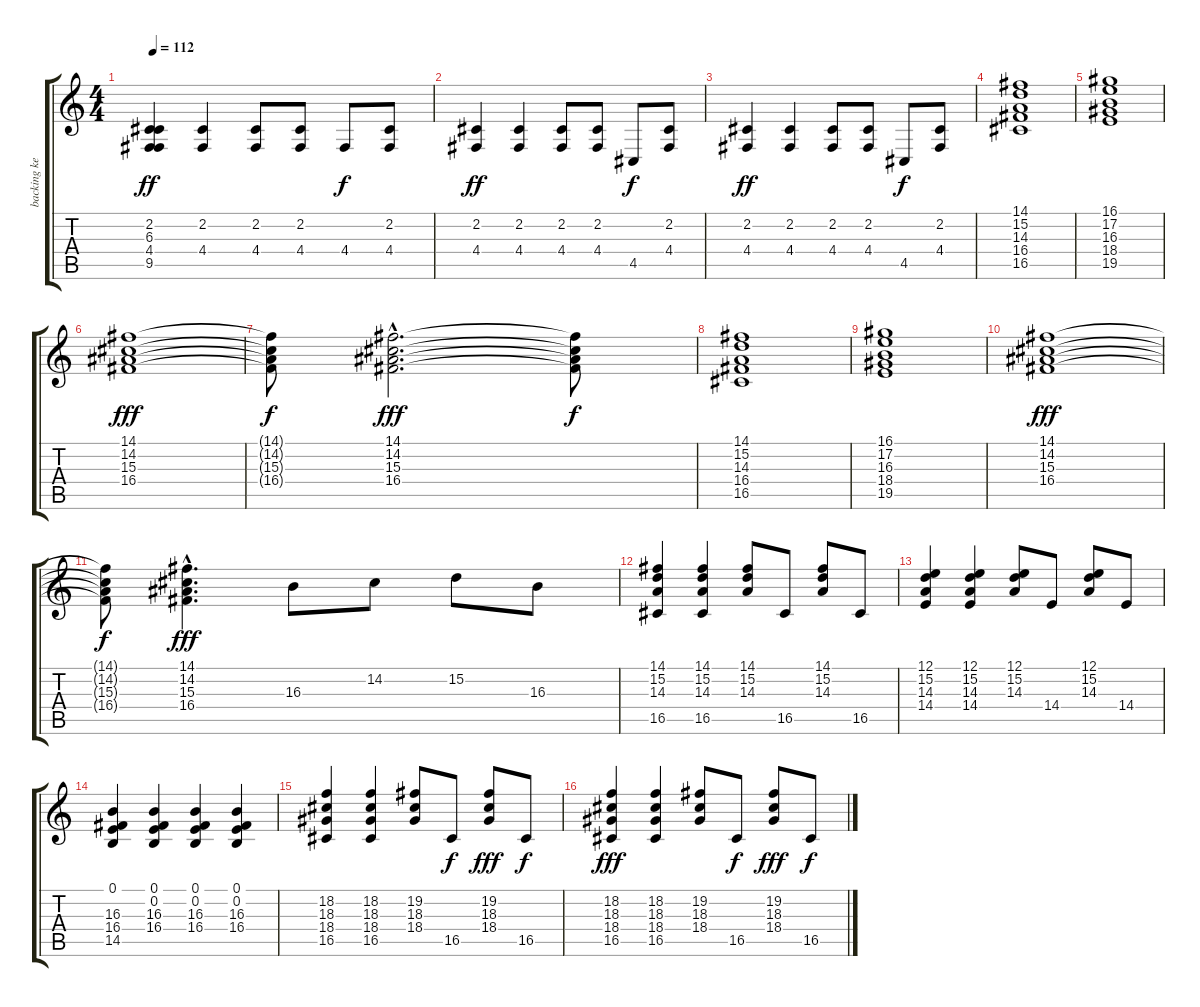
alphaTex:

\track ("backing keyboards" "backing ke") {instrument rockorgan}
\staff {score tabs}
\tuning (E4 B3 G3 D3 A2 E2) {hide}
\ts (4 4)
\tempo 112
\clef g2
\ks c
(2.2 6.3 4.4 9.5).4{dy ff} (2.2 4.4).4 (2.2 4.4).8 (2.2 4.4).8 4.4.8{dy f} (2.2 4.4).8 |
(2.2 4.4).4{dy ff} (2.2 4.4).4 (2.2 4.4).8 (2.2 4.4).8 4.5.8{dy f} (2.2 4.4).8 |
(2.2 4.4).4{dy ff} (2.2 4.4).4 (2.2 4.4).8 (2.2 4.4).8 4.5.8{dy f} (2.2 4.4).8 |
(14.1 15.2 14.3 16.4 16.5).1 |
(16.1 17.2 16.3 18.4 19.5).1 |
(14.1 14.2 15.3 16.4).1{dy fff} |
(14.1{t} 14.2{t} 15.3{t} 16.4{t}).8{dy f} (14.1{hac} 14.2{hac} 15.3{hac} 16.4{hac}).2{d dy fff} (14.1{t} 14.2{t} 15.3{t} 16.4{t}).8{dy f} |
(14.1 15.2 14.3 16.4 16.5).1 |
(16.1 17.2 16.3 18.4 19.5).1 |
(14.1 14.2 15.3 16.4).1{dy fff} |
(14.1{t} 14.2{t} 15.3{t} 16.4{t}).8{dy f} (14.1{hac} 14.2{hac} 15.3{hac} 16.4{hac}).4{d dy fff} 16.3.8 14.2.8 15.2.8 16.3.8 |
(14.1 15.2 14.3 16.5).4 (14.1 15.2 14.3 16.5).4 (14.1 15.2 14.3).8 16.5.8 (14.1 15.2 14.3).8 16.5.8 |
(12.1 15.2 14.3 14.4).4 (12.1 15.2 14.3 14.4).4 (12.1 15.2 14.3).8 14.4.8 (12.1 15.2 14.3).8 14.4.8 |
(0.1 16.3 16.4 14.5).4 (0.1 0.2 16.3 16.4).4 (0.1 0.2 16.3 16.4).4 (0.1 0.2 16.3 16.4).4 |
(18.2 18.3 18.4 16.5).4 (18.2 18.3 18.4 16.5).4 (19.2 18.3 18.4).8 16.5.8{dy f} (19.2 18.3 18.4).8{dy fff} 16.5.8{dy f} |
(18.2 18.3 18.4 16.5).4{dy fff} (18.2 18.3 18.4 16.5).4 (19.2 18.3 18.4).8 16.5.8{dy f} (19.2 18.3 18.4).8{dy fff} 16.5.8{dy f}
